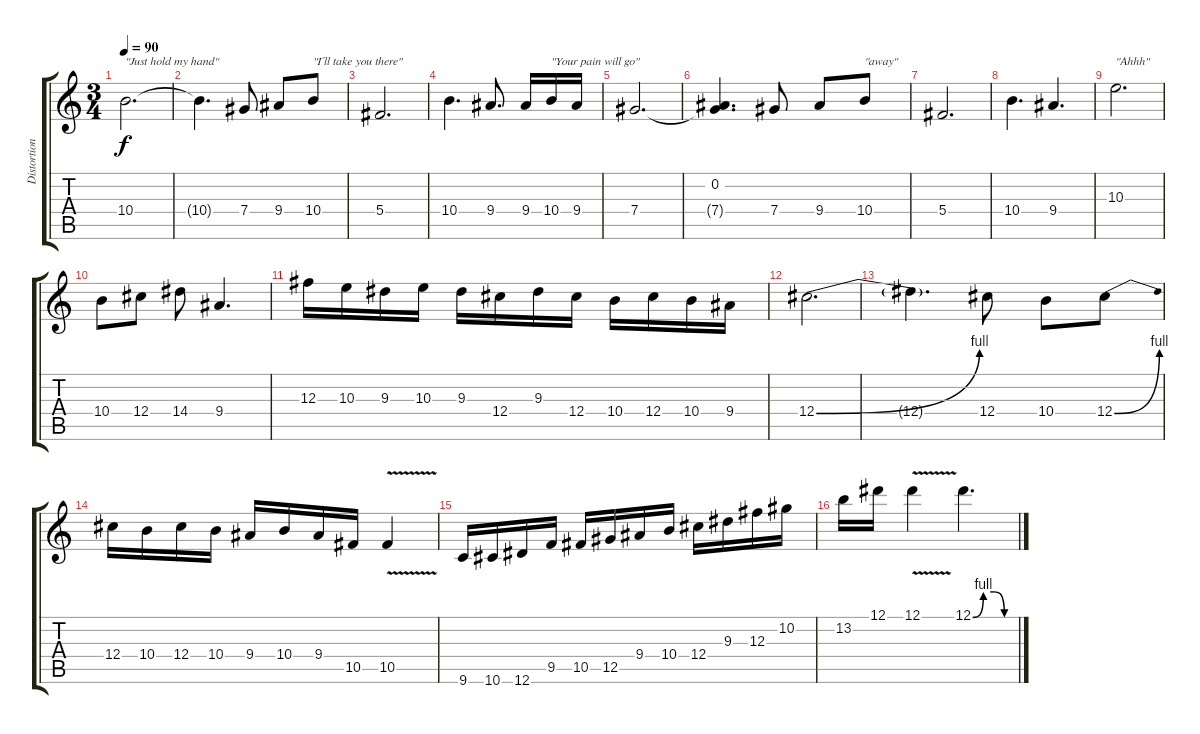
\track ("Distortion Lead Guitar" "Distortion") {instrument distortionguitar}
\staff {score tabs}
\tuning (Eb4 Bb3 Gb3 Db3 Ab2 Eb2) {hide}
\ts (3 4)
\tempo 90
\clef g2
\ks c
10.4.2{d txt "\"Just hold my hand\"" dy f} |
10.4{t}.4{d} 7.4.8 9.4.8 10.4.8{txt "\"I´ll take you there\""} |
5.4.2{d} |
10.4.4{d} 9.4.8{d} 9.4.16 10.4.16{txt "\"Your pain will go\""} 9.4.16 |
7.4.2{d} |
(0.2 7.4{t}).4{d} 7.4.8 9.4.8 10.4.8{txt "\"away\""} |
5.4.2{d} |
10.4.4{d} 9.4.4{d} |
10.3.2{d txt "\"Ahhh\""} |
10.4.8 12.4.8 14.4.8 9.4.4{d} |
12.3.16 10.3.16 9.3.16 10.3.16 9.3.16 12.4.16 9.3.16 12.4.16 10.4.16 12.4.16 10.4.16 9.4.16 |
12.4{be (bend 0 0 60 4)}.2{d} |
12.4{t}.4{d} 12.4.8 10.4.8 12.4{be (bend 0 0 60 4)}.8 |
12.4.16 10.4.16 12.4.16 10.4.16 9.4.16 10.4.16 9.4.16 10.5.16 10.5{v}.4 |
9.6.16 10.6.16 12.6.16 9.5.16 10.5.16 12.5.16 9.4.16 10.4.16 12.4.16 9.3.16 12.3.16 10.2.16 |
13.2.16 12.1.16 12.1{v}.4 12.1{be (custom 0 0 15 4 30 4 45 0 60 0)}.4{d}
